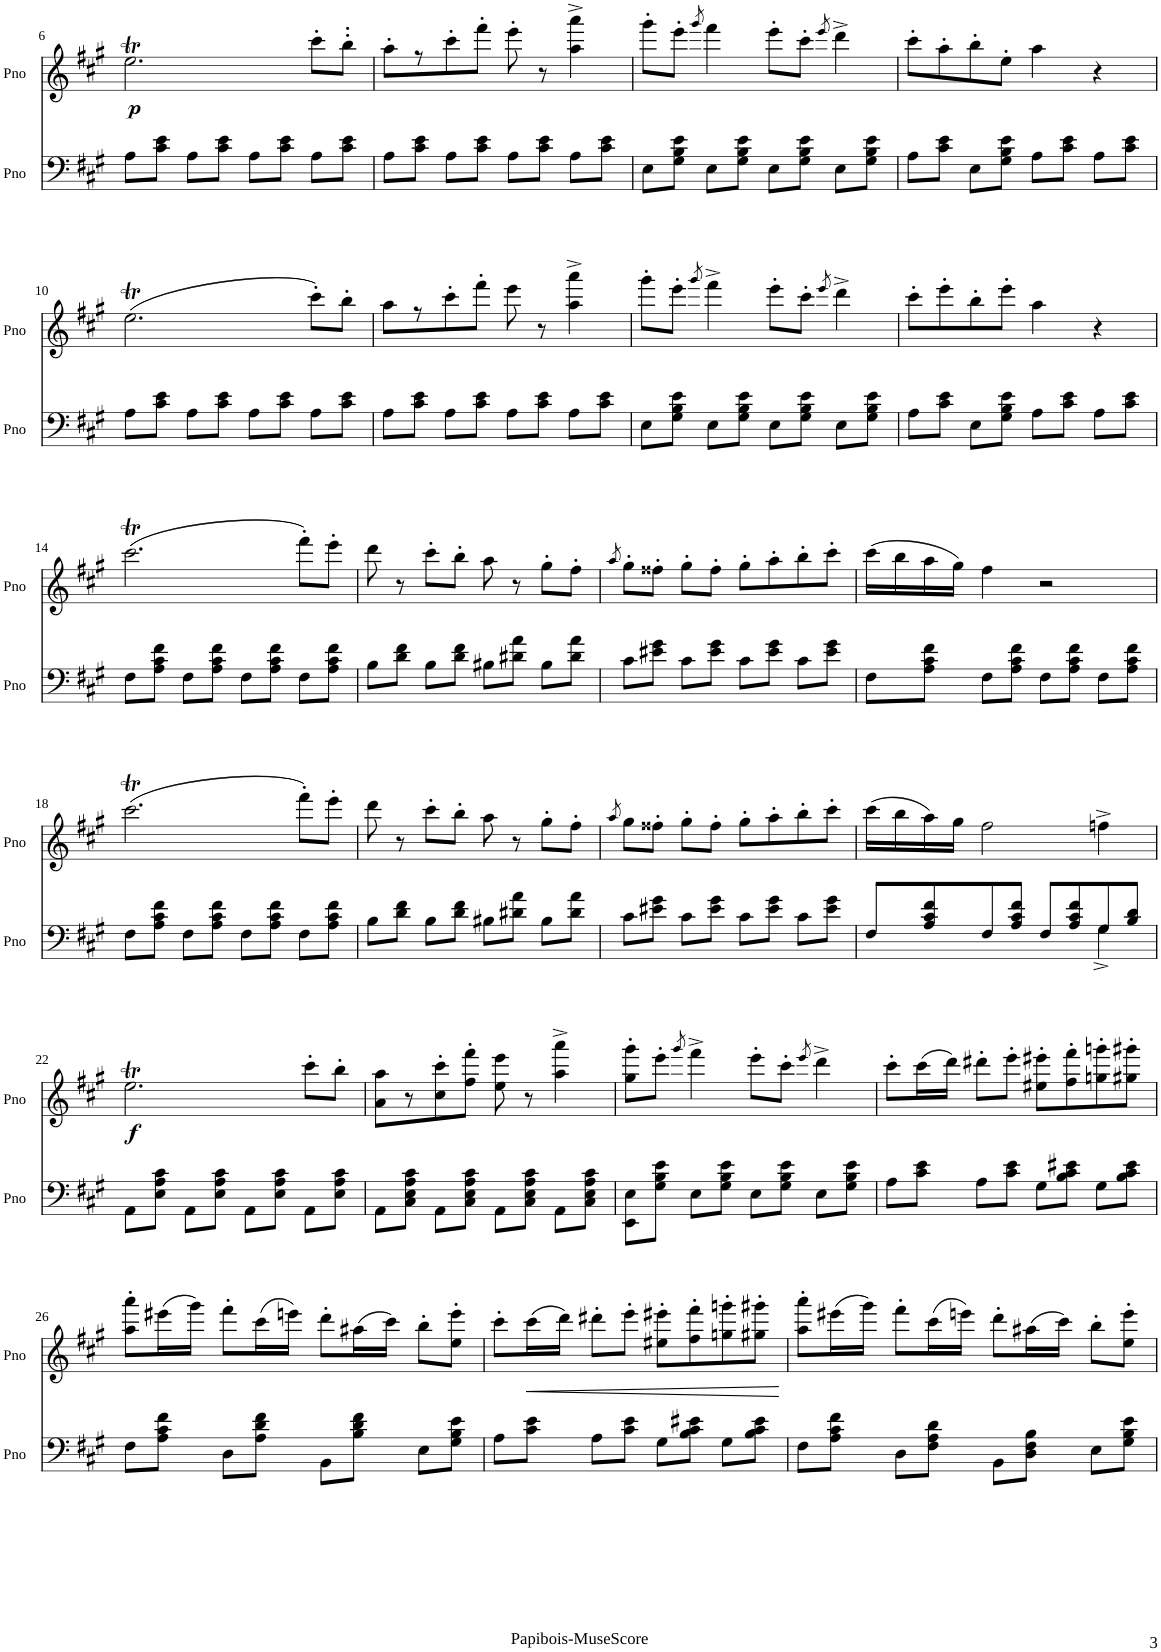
**kern	**kern	**dynam
*part2	*part1	*part1
*staff2	*staff1	*staff1
*I"Piano	*I"Piano	*
*I'Pno	*I'Pno	*
!!LO:PB:g=z
*clefF4	*clefG2	*
*k[f#c#g#]	*k[f#c#g#]	*
*A:	*A:	*
*M4/4	*M4/4	*
*met(c)	*met(c)	*
=6	=6	=6
!	!	!LO:DY:b
8A\L	2.eeT\	p
8c#\ 8e\J	.	.
8A\L	.	.
8c#\ 8e\J	.	.
8A\L	.	.
8c#\ 8e\J	.	.
8A\L	8ccc#'\L	.
8c#\ 8e\J	8bb''\J	.
=7	=7	=7
8A\L	8aa'\L	.
8c#\ 8e\J	8r	.
8A\L	8ccc#'\	.
8c#\ 8e\J	8fff#'\J	.
8A\L	8eee'\	.
8c#\ 8e\J	8r	.
8A\L	4aa\^ 4aaa\^	.
8c#\ 8e\J	.	.
=8	=8	=8
8E\L	8ggg#'\L	.
8G#\ 8B\ 8e\J	8eee'\J	.
.	8qggg#/	.
8E\L	4fff#\	.
8G#\ 8B\ 8e\J	.	.
8E\L	8eee'\L	.
8G#\ 8B\ 8e\J	8ccc#'\J	.
.	8qeee/	.
8E\L	4ddd^\	.
8G#\ 8B\ 8e\J	.	.
=9	=9	=9
8A\L	8ccc#'\L	.
8c#\ 8e\J	8aa'\	.
8E\L	8bb'\	.
8G#\ 8B\ 8e\J	8ee'\J	.
8A\L	4aa\	.
8c#\ 8e\J	.	.
8A\L	4r	.
8c#\ 8e\J	.	.
!!LO:LB:g=z
=10	=10	=10
8A\L	(2.eeT\	.
8c#\ 8e\J	.	.
8A\L	.	.
8c#\ 8e\J	.	.
8A\L	.	.
8c#\ 8e\J	.	.
8A\L	8ccc#'\L)	.
8c#\ 8e\J	8bb'\J	.
=11	=11	=11
8A\L	8aa\L	.
8c#\ 8e\J	8r	.
8A\L	8ccc#'\	.
8c#\ 8e\J	8fff#'\J	.
8A\L	8eee\	.
8c#\ 8e\J	8r	.
8A\L	4aa\^ 4aaa\^	.
8c#\ 8e\J	.	.
=12	=12	=12
8E\L	8ggg#'\L	.
8G#\ 8B\ 8e\J	8eee'\J	.
.	8qggg#/	.
8E\L	4fff#^\	.
8G#\ 8B\ 8e\J	.	.
8E\L	8eee'\L	.
8G#\ 8B\ 8e\J	8ccc#'\J	.
.	8qeee/	.
8E\L	4ddd^\	.
8G#\ 8B\ 8e\J	.	.
=13	=13	=13
8A\L	8ccc#'\L	.
8c#\ 8e\J	8eee'\	.
8E\L	8bb'\	.
8G#\ 8B\ 8e\J	8eee'\J	.
8A\L	4aa\	.
8c#\ 8e\J	.	.
8A\L	4r	.
8c#\ 8e\J	.	.
!!LO:LB:g=z
=14	=14	=14
8F#\L	(2.ccc#t\	.
8A\ 8c#\ 8f#\J	.	.
8F#\L	.	.
8A\ 8c#\ 8f#\J	.	.
8F#\L	.	.
8A\ 8c#\ 8f#\J	.	.
8F#\L	8fff#'\L)	.
8A\ 8c#\ 8f#\J	8eee'\J	.
=15	=15	=15
8B\L	8ddd\	.
8d\ 8f#\J	8r	.
8B\L	8ccc#'\L	.
8d\ 8f#\J	8bb'\J	.
8B#X\L	8aa\	.
8d#X\ 8a\J	8r	.
8B#\L	8gg#'\L	.
8d#\ 8a\J	8ff#'\J	.
=16	=16	=16
.	8qaa/	.
8c#\L	8gg#'\L	.
8e#X\ 8g#\J	8ff##X'\J	.
8c#\L	8gg#'\L	.
8e#\ 8g#\J	8ff##'\J	.
8c#\L	8gg#'\L	.
8e#\ 8g#\J	8aa'\	.
8c#\L	8bb'\	.
8e#\ 8g#\J	8ccc#'\J	.
=17	=17	=17
8F#\L	(16ccc#\LL	.
.	16bb\	.
8A\ 8c#\ 8f#\J	16aa\	.
.	16gg#\JJ)	.
8F#\L	4ff#\	.
8A\ 8c#\ 8f#\J	.	.
8F#\L	2r	.
8A\ 8c#\ 8f#\J	.	.
8F#\L	.	.
8A\ 8c#\ 8f#\J	.	.
!!LO:LB:g=z
=18	=18	=18
8F#\L	(2.ccc#t\	.
8A\ 8c#\ 8f#\J	.	.
8F#\L	.	.
8A\ 8c#\ 8f#\J	.	.
8F#\L	.	.
8A\ 8c#\ 8f#\J	.	.
8F#\L	8fff#'\L)	.
8A\ 8c#\ 8f#\J	8eee'\J	.
=19	=19	=19
8B\L	8ddd\	.
8d\ 8f#\J	8r	.
8B\L	8ccc#'\L	.
8d\ 8f#\J	8bb'\J	.
8B#X\L	8aa\	.
8d#X\ 8a\J	8r	.
8B#\L	8gg#'\L	.
8d#\ 8a\J	8ff#'\J	.
=20	=20	=20
.	8qaa/	.
8c#\L	8gg#\L	.
8e#X\ 8g#\J	8ff##X'\J	.
8c#\L	8gg#'\L	.
8e#\ 8g#\J	8ff##'\J	.
8c#\L	8gg#'\L	.
8e#\ 8g#\J	8aa'\	.
8c#\L	8bb'\	.
8e#\ 8g#\J	8ccc#'\J	.
=21	=21	=21
*^	*	*
8F#/L	2.ryy	(16ccc#\LL	.
.	.	16bb\	.
8A/ 8c#/ 8f#/	.	16aa\)	.
.	.	16gg#\JJ	.
8F#/	.	2ff#\	.
8A/ 8c#/ 8f#/J	.	.	.
8F#/L	.	.	.
8A/ 8c#/ 8f#/	.	.	.
8G#/	4G#^\	4ffn^\	.
8B/ 8d/J	.	.	.
*v	*v	*	*
!!LO:LB:g=z
=22	=22	=22
!	!	!LO:DY:b
8AA\L	2.eeT\	f
8E\ 8A\ 8c#\J	.	.
8AA\L	.	.
8E\ 8A\ 8c#\J	.	.
8AA\L	.	.
8E\ 8A\ 8c#\J	.	.
8AA\L	8ccc#'\L	.
8E\ 8A\ 8c#\J	8bb'\J	.
=23	=23	=23
8AA\L	8a\ 8aa\L	.
8C#\ 8E\ 8A\ 8c#\J	8r	.
8AA\L	8cc#\' 8ccc#\'	.
8C#\ 8E\ 8A\ 8c#\J	8ff#\' 8fff#\'J	.
8AA\L	8ee\ 8eee\	.
8C#\ 8E\ 8A\ 8c#\J	8r	.
8AA\L	4aa\^ 4aaa\^	.
8C#\ 8E\ 8A\ 8c#\J	.	.
=24	=24	=24
8EE\ 8E\L	8gg#\' 8ggg#\'L	.
8G#\ 8B\ 8e\J	8eee'\J	.
.	8qggg#/	.
8E\L	4fff#^\	.
8G#\ 8B\ 8e\J	.	.
8E\L	8eee'\L	.
8G#\ 8B\ 8e\J	8ccc#'\J	.
.	8qeee/	.
8E\L	4ddd^\	.
8G#\ 8B\ 8e\J	.	.
=25	=25	=25
8A\L	8ccc#'\L	.
8c#\ 8e\J	(16ccc#\L	.
.	16ddd\JJ)	.
8A\L	8ddd#X'\L	.
8c#\ 8e\J	8eee'\J	.
8G#\L	8ee#X\' 8eee#X\'L	.
8B\ 8c#\ 8e#X\J	8ff#\' 8fff#\'	.
8G#\L	8ggn\' 8gggn\'	.
8B\ 8c#\ 8e#\J	8gg#X\' 8ggg#X\'J	.
!!LO:LB:g=z
=26	=26	=26
8F#\L	8aa\' 8aaa\'L	.
8A\ 8c#\ 8f#\J	(16eee#X\L	.
.	16ggg#\JJ)	.
8D\L	8fff#'\L	.
8A\ 8d\ 8f#\J	(16ccc#\L	.
.	16eeen\JJ)	.
8BB\L	8ddd'\L	.
8B\ 8d\ 8f#\J	(16aa#X\L	.
.	16ccc#\JJ)	.
8E\L	8bb'\L	.
8G#\ 8B\ 8e\J	8ee\' 8eee\'J	.
=27	=27	=27
8A\L	8ccc#'\L	.
!	!	!LO:HP:b
8c#\ 8e\J	(16ccc#\L	<
.	16ddd\JJ)	.
8A\L	8ddd#X'\L	.
8c#\ 8e\J	8eee'\J	.
8G#\L	8ee#X\' 8eee#X\'L	.
8B\ 8c#\ 8e#X\J	8ff#\' 8fff#\'	.
8G#\L	8ggn\' 8gggn\'	.
8B\ 8c#\ 8e#\J	8gg#X\' 8ggg#X\'J	.
.	.	[
=28	=28	=28
8F#\L	8aa\' 8aaa\'L	.
8A\ 8c#\ 8f#\J	(16eee#X\L	.
.	16ggg#\JJ)	.
8D\L	8fff#'\L	.
8F#\ 8A\ 8d\J	(16ccc#\L	.
.	16eeen\JJ)	.
8BB\L	8ddd'\L	.
8D\ 8F#\ 8B\J	(16aa#X\L	.
.	16ccc#\JJ)	.
8E\L	8bb'\L	.
8G#\ 8B\ 8e\J	8ee\' 8eee\'J	.
=	=	=
*-	*-	*-
